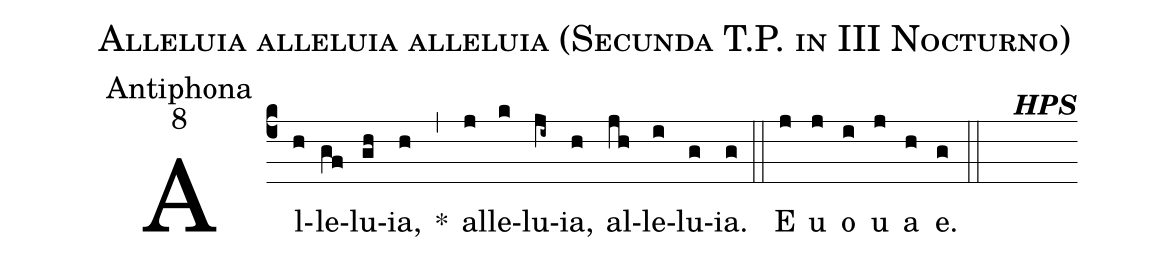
name:Alleluia alleluia alleluia (Secunda T.P. in III Nocturno);
office-part:Antiphona;
mode:8;
commentary:{\bfseries HPS};
%%
(c4)Al(h)le(gf)lu(gh)ia,(h) <sp>*</sp>(,) al(j)le(k)lu(ji~)ia,(h) al(jh)le(i)lu(g)ia.(g) (::)
E(j) u(j) o(i) u(j) a(h) e.(g) (::)
